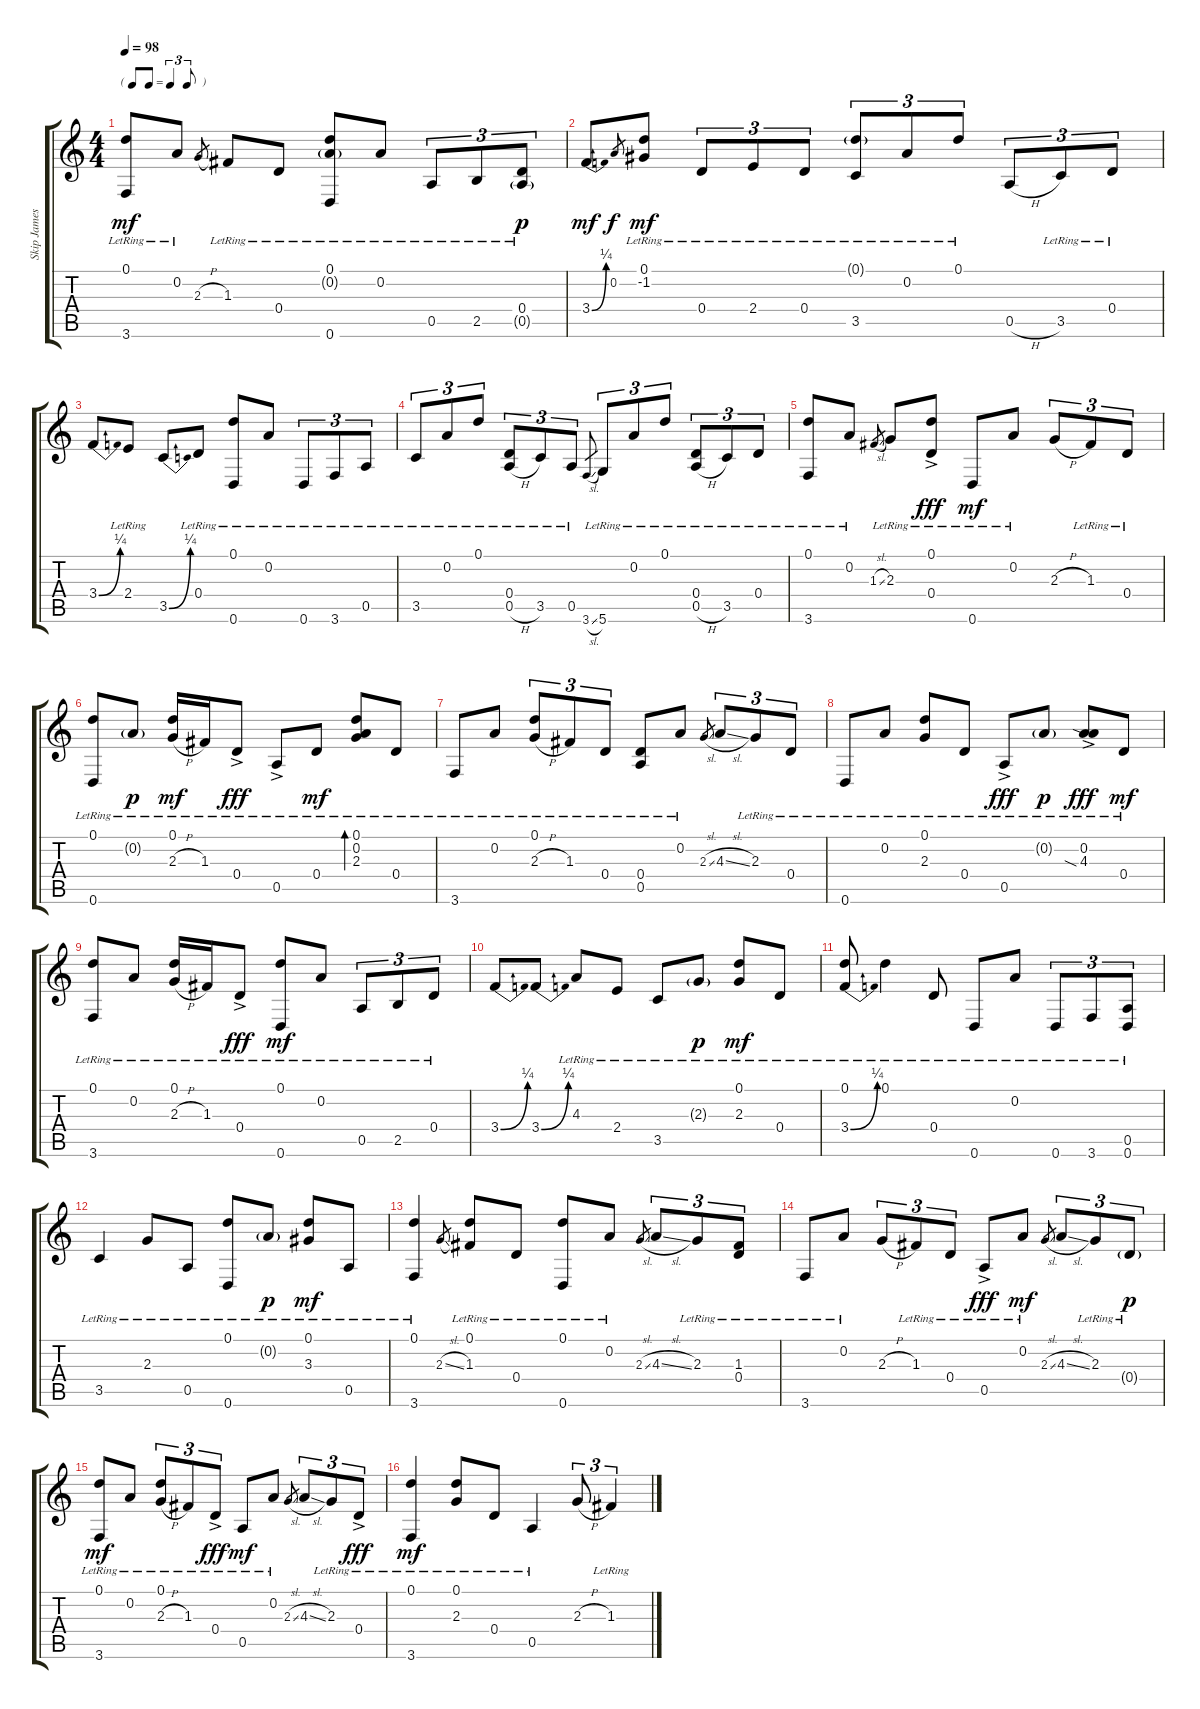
\track ("Skip James" "Skip James") {instrument acousticguitarsteel}
\staff {score tabs}
\tuning (D4 A3 F3 D3 A2 D2) {hide}
\ts (4 4)
\tf triplet8th
\tempo 98
\clef g2
\ks c
(0.1{lr} 3.6{lr}).8{dy mf} 0.2{lr}.8 2.3{h}.8{gr} 1.3{lr}.8 0.4{lr}.8 (0.1{lr} 0.2{g lr} 0.6{lr}).8 0.2{lr}.8 0.5{lr}.8{tu (3 2)} 2.5{lr}.8{tu (3 2)} (0.4{lr} 0.5{g lr}).8{tu (3 2) dy p} |
\section ("" "")
3.4{be (bend 0 0 60 1)}.8{dy mf} 0.2.8{gr dy f} (0.1{lr} -1.2).8{dy mf} 0.4{lr}.8{tu (3 2)} 2.4{lr}.8{tu (3 2)} 0.4{lr}.8{tu (3 2)} (0.1{g lr} 3.5{lr}).8{tu (3 2)} 0.2{lr}.8{tu (3 2)} 0.1{lr}.8{tu (3 2)} 0.5{h}.8{tu (3 2)} 3.5{lr}.8{tu (3 2)} 0.4{lr}.8{tu (3 2)} |
3.4{be (bend 0 0 60 1)}.8 2.4{lr}.8 3.5{be (bend 0 0 60 1)}.8 0.4{lr}.8 (0.1{lr} 0.6{lr}).8 0.2{lr}.8 0.6{lr}.8{tu (3 2)} 3.6{lr}.8{tu (3 2)} 0.5{lr}.8{tu (3 2)} |
3.5{lr}.8{tu (3 2)} 0.2{lr}.8{tu (3 2)} 0.1{lr}.8{tu (3 2)} (0.4{lr} 0.5{h}).8{tu (3 2)} 3.5{lr}.8{tu (3 2)} 0.5{lr}.8{tu (3 2)} 3.6{sl}.8{gr} 5.6{lr}.8{tu (3 2)} 0.2{lr}.8{tu (3 2)} 0.1{lr}.8{tu (3 2)} (0.4{lr} 0.5{h}).8{tu (3 2)} 3.5{lr}.8{tu (3 2)} 0.4{lr}.8{tu (3 2)} |
(0.1{lr} 3.6{lr}).8 0.2{lr}.8 1.3{sl}.8{gr} 2.3{lr}.8 (0.1{ac lr} 0.4{ac lr}).8{dy fff} 0.6{lr}.8{dy mf} 0.2{lr}.8 2.3{h}.8{tu (3 2)} 1.3{lr}.8{tu (3 2)} 0.4{lr}.8{tu (3 2)} |
\section ("" "")
(0.1{lr} 0.6{lr}).8 0.2{g lr}.8{dy p} (0.1{lr} 2.3{h}).16{dy mf} 1.3{lr}.16 0.4{ac lr}.8{dy fff} 0.5{ac lr}.8 0.4{lr}.8{dy mf} (0.1{lr} 0.2{lr} 2.3{lr}).8{bd 120} 0.4{lr}.8 |
3.6{lr}.8 0.2{lr}.8 (0.1{lr} 2.3{h}).8{tu (3 2)} 1.3{lr}.8{tu (3 2)} 0.4{lr}.8{tu (3 2)} (0.4{lr} 0.5{lr}).8 0.2{lr}.8 2.3{sl}.8{gr} 4.3{sl}.8{tu (3 2)} 2.3{lr}.8{tu (3 2)} 0.4{lr}.8{tu (3 2)} |
0.6{lr}.8 0.2{lr}.8 (0.1{lr} 2.3{lr}).8 0.4{lr}.8 0.5{ac lr}.8{dy fff} 0.2{g lr}.8{dy p} (0.2{ac lr} 4.3{sia ac}).8{dy fff} 0.4{lr}.8{dy mf} |
(0.1{lr} 3.6{lr}).8 0.2{lr}.8 (0.1{lr} 2.3{h}).16 1.3{lr}.16 0.4{ac lr}.8{dy fff} (0.1{lr} 0.6{lr}).8{dy mf} 0.2{lr}.8 0.5{lr}.8{tu (3 2)} 2.5{lr}.8{tu (3 2)} 0.4{lr}.8{tu (3 2)} |
\section ("" "")
3.4{be (bend 0 0 60 1)}.8 3.4{be (bend 0 0 60 1)}.8 4.3{lr}.8 2.4{lr}.8 3.5{lr}.8 2.3{g lr}.8{dy p} (0.1{lr} 2.3{lr}).8{dy mf} 0.4{lr}.8 |
(0.1{lr} 3.4{be (bend 0 0 60 1)}).8 0.1{lr}.4 0.4{lr}.8 0.6{lr}.8 0.2{lr}.8 0.6{lr}.8{tu (3 2)} 3.6{lr}.8{tu (3 2)} (0.5{lr} 0.6{lr}).8{tu (3 2)} |
3.5{lr}.4 2.3{lr}.8 0.5{lr}.8 (0.1{lr} 0.6{lr}).8 0.2{g lr}.8{dy p} (0.1{lr} 3.3{lr}).8{dy mf} 0.5{lr}.8 |
(0.1{lr} 3.6{lr}).4 2.3{sl}.8{gr} (0.1{lr} 1.3{lr}).8 0.4{lr}.8 (0.1{lr} 0.6{lr}).8 0.2{lr}.8 2.3{sl}.8{gr} 4.3{sl}.8{tu (3 2)} 2.3{lr}.8{tu (3 2)} (1.3{lr} 0.4{lr}).8{tu (3 2)} |
\section ("" "")
3.6{lr}.8 0.2{lr}.8 2.3{h}.8{tu (3 2)} 1.3{lr}.8{tu (3 2)} 0.4{lr}.8{tu (3 2)} 0.5{ac lr}.8{dy fff} 0.2{lr}.8{dy mf} 2.3{sl}.8{gr} 4.3{sl}.8{tu (3 2)} 2.3{lr}.8{tu (3 2)} 0.4{g lr}.8{tu (3 2) dy p} |
(0.1{lr} 3.6{lr}).8{dy mf} 0.2{lr}.8 (0.1{lr} 2.3{h}).8{tu (3 2)} 1.3{lr}.8{tu (3 2)} 0.4{ac lr}.8{tu (3 2) dy fff} 0.5{lr}.8{dy mf} 0.2{lr}.8 2.3{sl}.8{gr} 4.3{sl}.8{tu (3 2)} 2.3{lr}.8{tu (3 2)} 0.4{ac lr}.8{tu (3 2) dy fff} |
(0.1{lr} 3.6{lr}).4{dy mf} (0.1{lr} 2.3{lr}).8 0.4{lr}.8 0.5{lr}.4 2.3{h}.8{tu (3 2)} 1.3{lr}.4{tu (3 2)}
